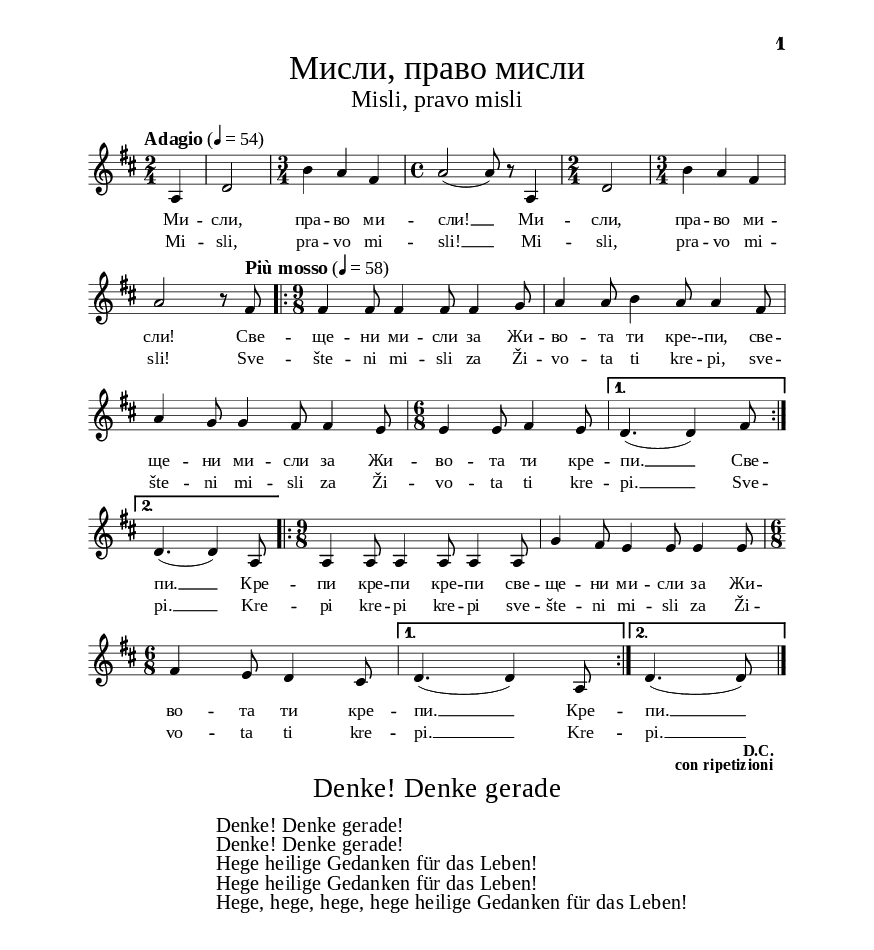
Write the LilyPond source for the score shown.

\version "2.24.3"

% include paper part and global functions
\include "include/globals.ily"

\bookpart {
  \label #'ref093
  \tocItem \markup "Мисли, право мисли – Misli, pravo misli"
  \include "include/bookpart-paper.ily"
  \score {
    \include "include/score-layout.ily"

  
  \new Voice \absolute  {
    \clef treble
    \key d \major
    \time 2/4 
      \tempoFunc "Adagio" 4 "54"

      \partial 4
      \autoBeamOff

      a4 | d'2 | \time 3/4 b'4 a' fis' | \time 4/4 a'2 ( a'8 ) r8 a4 | \time 2/4 d'2 | \time 3/4 b'4 a'4 fis'4 \break

      a'2 r8

      \tempoFunc "Più mosso" 4 "58"
      fis'8 | \repeat volta 2 {
        \time 9/8 fis'4 fis'8 fis'4 fis'8 fis'4 g'8 | a'4 a'8 b'4 a'8 a'4 fis'8 | \break

        a'4 g'8 g'4 fis'8 fis'4 e'8 | \time 6/8 e'4 e'8 fis'4 e'8 |
      } \alternative {
        {d'4. (d'4 ) fis'8 \break}
        {d'4. (d'4) a8 }
      } \repeat volta 2 {
        \time 9/8 a4 a8 a4 a8 a4 a8 | g'4 fis'8 e'4 e'8 e'4 e'8 | \break

        \time 6/8  fis'4 e'8 d'4 cis'8 |
      } \alternative { { d'4. ( d'4 ) a8 } { d'4. ( d'8 ) } } \bar "|."

    }

    \addlyrics {
      Ми -- сли, пра -- во ми -- сли! __  Ми -- сли, пра -- во ми -- сли!

      Све -- ще -- ни ми -- сли за Жи -- во -- та ти "кре-" -- пи, све -- ще -- ни ми -- сли за Жи -- во -- та ти кре -- пи. __ Све -- пи. __  Кре -- пи кре -- пи

      кре -- пи све -- ще -- ни ми -- сли за Жи -- во -- та ти кре -- пи. __  Кре -- пи. __ 
    }

   \addlyrics {
      Mi -- sli, pra -- vo mi -- sli! __  Mi -- sli, pra -- vo mi -- sli!

      Sve -- šte -- ni mi -- sli za Ži -- vo -- ta ti kre -- pi, sve -- šte -- ni mi -- sli za Ži -- vo -- ta ti kre -- pi. __ Sve -- pi. __  Kre -- pi kre -- pi

      kre -- pi sve -- šte -- ni mi -- sli za Ži -- vo -- ta ti kre -- pi. __  Kre -- pi. __ 
    }


    \header {
      title = \titleFunc "Мисли, право мисли" "Misli, pravo misli"
    }

    \midi{}

  } % score
 
  \markup \dc-two "D.C.""con ripetizioni"
  

  % include foreign translation(s) of the song
  \version "2.24.3"

\markup \fill-line { \fontsize #deTitleFontSize "Denke! Denke gerade" }
\markup \null
\markup \null
\markup \fontsize #deCoupletFontSize {
  \hspace #16
  \override #`(baseline-skip . ,deCoupletBaselineSkip)

  \column {
    \line { " " Denke! Denke gerade! }
    \line { " " Denke! Denke gerade! }
    \line { " " Hege heilige Gedanken für das Leben!}
    \line { " " Hege heilige Gedanken für das Leben!}
    \line { " " Hege, hege, hege, hege heilige Gedanken für das Leben!}


  }


}


} % bookpart
